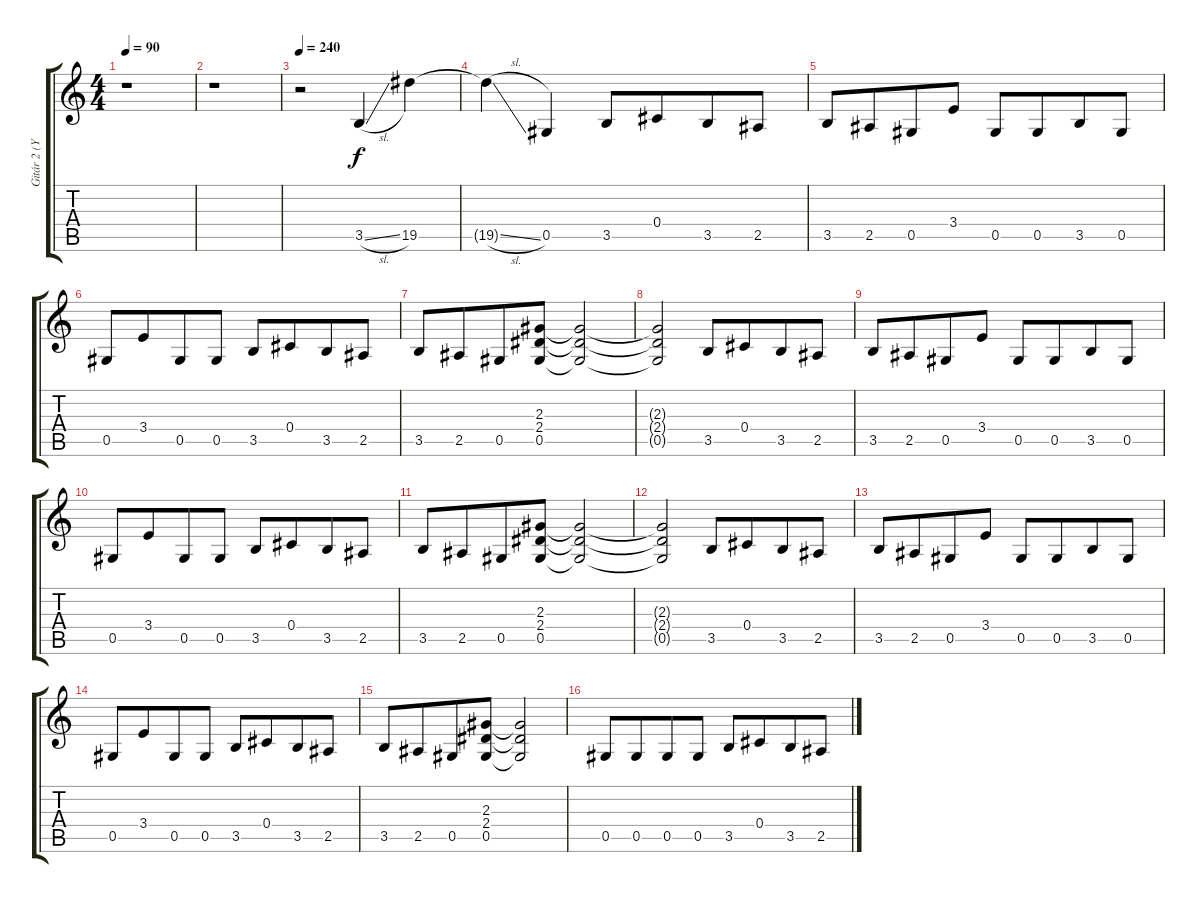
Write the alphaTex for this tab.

\track ("Gitár 2 (Yngwie Malmsteen)" "Gitár 2 (Y") {instrument distortionguitar}
\staff {score tabs}
\tuning (Eb4 Bb3 Gb3 Db3 Ab2 Eb2) {hide}
\ts (4 4)
\tempo 90
\clef g2
\ks c
r.1{dy f instrument distortionguitar} |
r.1 |
\tempo 240
r.2 3.5{sl}.4 19.5.4 |
19.5{sl t}.4 0.5.4 3.5.8 0.4.8{beam merge} 3.5.8 2.5.8 |
3.5.8 2.5.8{beam merge} 0.5.8 3.4.8 0.5.8 0.5.8{beam merge} 3.5.8 0.5.8 |
0.5.8 3.4.8{beam merge} 0.5.8 0.5.8 3.5.8 0.4.8{beam merge} 3.5.8 2.5.8 |
3.5.8 2.5.8{beam merge} 0.5.8 (2.3 2.4 0.5).8 (2.3{t} 2.4{t} 0.5{t}).2 |
(2.3{t} 2.4{t} 0.5{t}).2 3.5.8 0.4.8{beam merge} 3.5.8 2.5.8 |
3.5.8 2.5.8{beam merge} 0.5.8 3.4.8 0.5.8 0.5.8{beam merge} 3.5.8 0.5.8 |
0.5.8 3.4.8{beam merge} 0.5.8 0.5.8 3.5.8 0.4.8{beam merge} 3.5.8 2.5.8 |
3.5.8 2.5.8{beam merge} 0.5.8 (2.3 2.4 0.5).8 (2.3{t} 2.4{t} 0.5{t}).2 |
(2.3{t} 2.4{t} 0.5{t}).2 3.5.8 0.4.8{beam merge} 3.5.8 2.5.8 |
3.5.8 2.5.8{beam merge} 0.5.8 3.4.8 0.5.8 0.5.8{beam merge} 3.5.8 0.5.8 |
0.5.8 3.4.8{beam merge} 0.5.8 0.5.8 3.5.8 0.4.8{beam merge} 3.5.8 2.5.8 |
3.5.8 2.5.8{beam merge} 0.5.8 (2.3 2.4 0.5).8 (2.3{t} 2.4{t} 0.5{t}).2 |
0.5.8 0.5.8{beam merge} 0.5.8 0.5.8 3.5.8 0.4.8{beam merge} 3.5.8 2.5.8
